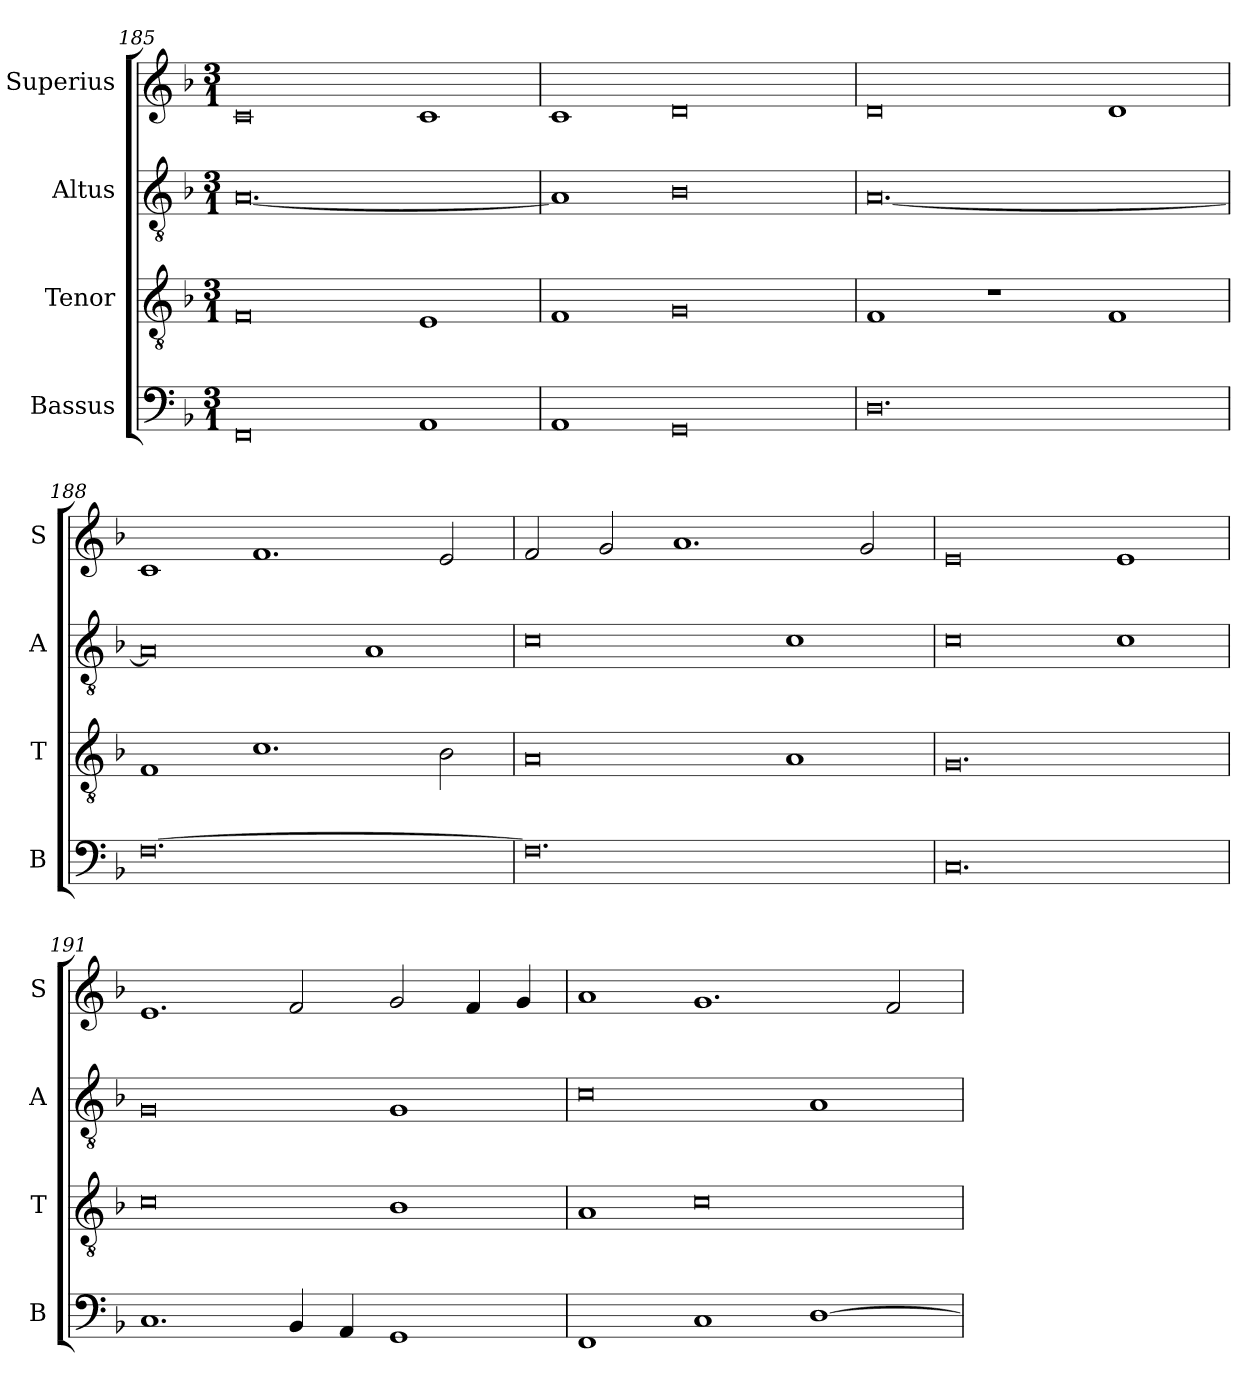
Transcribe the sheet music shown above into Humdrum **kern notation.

**kern	**kern	**kern	**kern
*part4	*part3	*part2	*part1
*staff4	*staff3	*staff2	*staff1
*I"Bassus	*I"Tenor	*I"Altus	*I"Superius
*I'B	*I'T	*I'A	*I'S
*clefF4	*clefGv2	*clefGv2	*clefG2
*k[b-]	*k[b-]	*k[b-]	*k[b-]
*M3/1	*M3/1	*M3/1	*M3/1
=185	=185	=185	=185
0FF	0F	[0.A	0c
1AA	1E	.	1c
=186	=186	=186	=186
1AA	1F	1A]	1c
0GG	0G	0B-	0d
=187	=187	=187	=187
0.D	1F	[0.A	0d
.	1r	.	.
.	1F	.	1d
=188	=188	=188	=188
[0.F	1F	0A]	1c
.	1.c	.	1.f
.	.	1A	.
.	2B-\	.	2e/
=189	=189	=189	=189
0.F]	0A	0c	2f/
.	.	.	2g/
.	.	.	1.a
.	1A	1c	.
.	.	.	2g/
=190	=190	=190	=190
0.C	0.G	0c	0e
.	.	1c	1e
=191	=191	=191	=191
1.C	0c	0G	1.e
4BB-/	.	.	2f/
4AA/	.	.	.
1GG	1B-	1G	2g/
.	.	.	4f/
.	.	.	4g/
=192	=192	=192	=192
1FF	1A	0c	1a
1C	0c	.	1.g
[1D	.	1A	.
.	.	.	2f/
=	=	=	=
*-	*-	*-	*-
